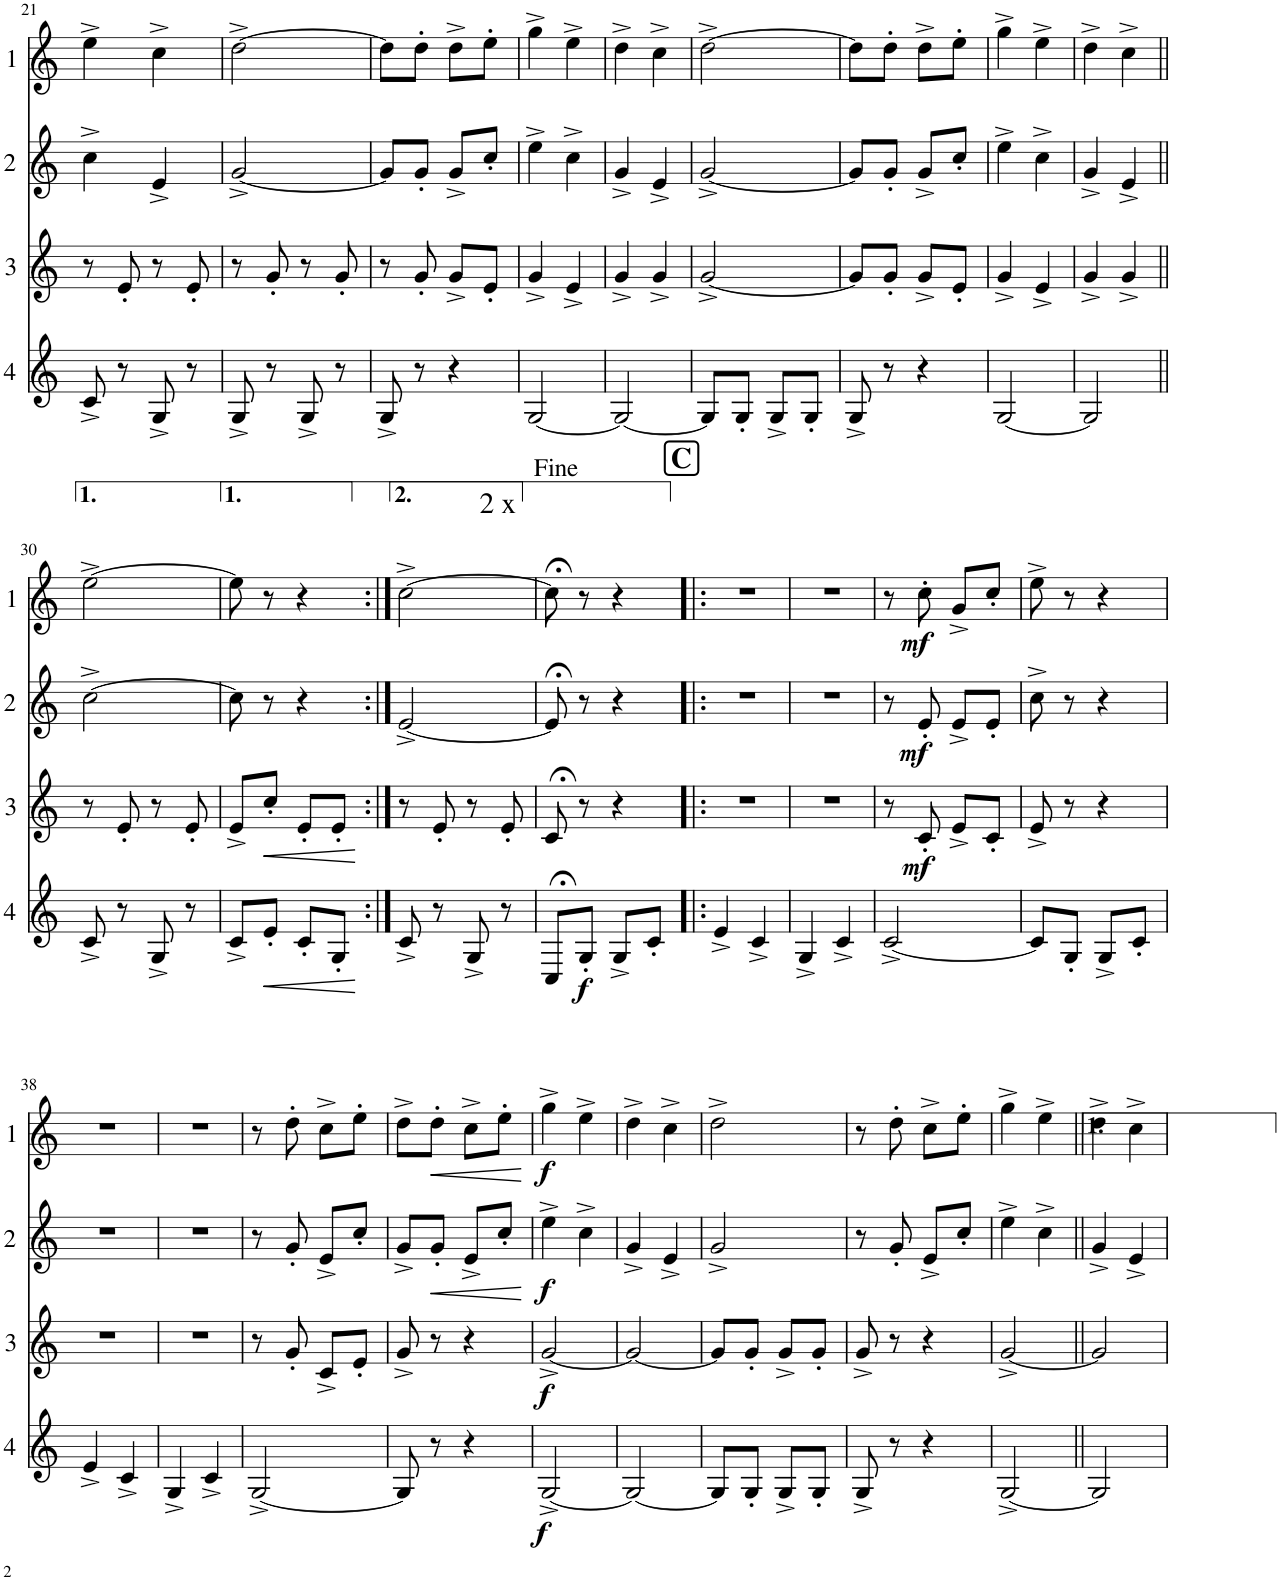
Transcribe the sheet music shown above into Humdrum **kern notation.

**kern	**dynam	**kern	**dynam	**kern	**dynam	**kern	**dynam
*part4	*part4	*part3	*part3	*part2	*part2	*part1	*part1
*staff4	*staff4	*staff3	*staff3	*staff2	*staff2	*staff1	*staff1
*I"Cor 4	*	*I"Cor 3	*	*I"Cor 2	*	*I"Cor 1	*
!!LO:PB:g=z
*clefG2	*	*clefG2	*	*clefG2	*	*clefG2	*
*Trd4c7	*	*Trd4c7	*	*Trd4c7	*	*Trd4c7	*
*k[]	*	*k[]	*	*k[]	*	*k[]	*
*M2/4	*	*M2/4	*	*M2/4	*	*M2/4	*
=21	=21	=21	=21	=21	=21	=21	=21
8c^/	.	8r	.	4cc^\	.	4ee^\	.
8r	.	8e'/	.	.	.	.	.
8G^/	.	8r	.	4e^/	.	4cc^\	.
8r	.	8e'/	.	.	.	.	.
=22	=22	=22	=22	=22	=22	=22	=22
8G^/	.	8r	.	[2g^/	.	[2dd^\	.
8r	.	8g'/	.	.	.	.	.
8G^/	.	8r	.	.	.	.	.
8r	.	8g'/	.	.	.	.	.
=23	=23	=23	=23	=23	=23	=23	=23
8G^/	.	8r	.	8g/L]	.	8dd\L]	.
8r	.	8g'/	.	8g'/J	.	8dd'\J	.
4r	.	8g^/L	.	8g^/L	.	8dd^\L	.
.	.	8e'/J	.	8cc'/J	.	8ee'\J	.
=24	=24	=24	=24	=24	=24	=24	=24
[2G/	.	4g^/	.	4ee^\	.	4gg^\	.
.	.	4e^/	.	4cc^\	.	4ee^\	.
=25	=25	=25	=25	=25	=25	=25	=25
2G/_	.	4g^/	.	4g^/	.	4dd^\	.
.	.	4g^/	.	4e^/	.	4cc^\	.
=26	=26	=26	=26	=26	=26	=26	=26
8G/L]	.	[2g^/	.	[2g^/	.	[2dd^\	.
8G'/J	.	.	.	.	.	.	.
8G^/L	.	.	.	.	.	.	.
8G'/J	.	.	.	.	.	.	.
=27	=27	=27	=27	=27	=27	=27	=27
8G^/	.	8g/L]	.	8g/L]	.	8dd\L]	.
8r	.	8g'/J	.	8g'/J	.	8dd'\J	.
4r	.	8g^/L	.	8g^/L	.	8dd^\L	.
.	.	8e'/J	.	8cc'/J	.	8ee'\J	.
=28	=28	=28	=28	=28	=28	=28	=28
[2G/	.	4g^/	.	4ee^\	.	4gg^\	.
.	.	4e^/	.	4cc^\	.	4ee^\	.
=29	=29	=29	=29	=29	=29	=29	=29
2G/]	.	4g^/	.	4g^/	.	4dd^\	.
.	.	4g^/	.	4e^/	.	4cc^\	.
!!LO:LB:g=z
=30||	=30||	=30||	=30||	=30||	=30||	=30||	=30||
8c^/	.	8r	.	[2cc^\	.	[2ee^\	.
8r	.	8e'/	.	.	.	.	.
8G^/	.	8r	.	.	.	.	.
8r	.	8e'/	.	.	.	.	.
=31	=31	=31	=31	=31	=31	=31	=31
8c^/L	.	8e^/L	.	8cc\]	.	8ee\]	.
!	!LO:HP:b	!	!LO:HP:b	!	!	!	!
8e'/J	<	8cc'/J	<	8r	.	8r	.
8c'/L	.	8e'/L	.	4r	.	4r	.
8G'/J	.	8e'/J	.	.	.	.	.
.	[	.	[	.	.	.	.
=32:|!	=32:|!	=32:|!	=32:|!	=32:|!	=32:|!	=32:|!	=32:|!
8c^/	.	8r	.	[2e^/	.	[2cc^\	.
8r	.	8e'/	.	.	.	.	.
8G^/	.	8r	.	.	.	.	.
8r	.	8e'/	.	.	.	.	.
=33	=33	=33	=33	=33	=33	=33	=33
!	!	!	!	!	!	!LO:TX:a:t=2 x	!
8C;</L	.	8c;</	.	8e;</]	.	8cc;<\]	.
!	!LO:DY:b	!	!	!	!	!	!
8G'/J	f	8r	.	8r	.	8r	.
8G^/L	.	4r	.	4r	.	4r	.
8c'/J	.	.	.	.	.	.	.
!!LO:REH:place=s1:a:B:cj:fs=14:t=C
=34!|:	=34!|:	=34!|:	=34!|:	=34!|:	=34!|:	=34!|:	=34!|:
4e^/	.	2r	.	2r	.	2r	.
4c^/	.	.	.	.	.	.	.
=35	=35	=35	=35	=35	=35	=35	=35
4G^/	.	2r	.	2r	.	2r	.
4c^/	.	.	.	.	.	.	.
=36	=36	=36	=36	=36	=36	=36	=36
[2c^/	.	8r	.	8r	.	8r	.
!	!	!	!LO:DY:b	!	!LO:DY:b	!	!LO:DY:b
.	.	8c'/	mf	8e'/	mf	8cc'\	mf
.	.	8e^/L	.	8e^/L	.	8g^/L	.
.	.	8c'/J	.	8e'/J	.	8cc'/J	.
=37	=37	=37	=37	=37	=37	=37	=37
8c/L]	.	8e^/	.	8cc^\	.	8ee^\	.
8G'/J	.	8r	.	8r	.	8r	.
8G^/L	.	4r	.	4r	.	4r	.
8c'/J	.	.	.	.	.	.	.
!!LO:LB:g=z
=38	=38	=38	=38	=38	=38	=38	=38
4e^/	.	2r	.	2r	.	2r	.
4c^/	.	.	.	.	.	.	.
=39	=39	=39	=39	=39	=39	=39	=39
4G^/	.	2r	.	2r	.	2r	.
4c^/	.	.	.	.	.	.	.
=40	=40	=40	=40	=40	=40	=40	=40
[2G^/	.	8r	.	8r	.	8r	.
.	.	8g'/	.	8g'/	.	8dd'\	.
.	.	8c^/L	.	8e^/L	.	8cc^\L	.
.	.	8e'/J	.	8cc'/J	.	8ee'\J	.
=41	=41	=41	=41	=41	=41	=41	=41
8G/]	.	8g^/	.	8g^/L	.	8dd^\L	.
!	!	!	!	!	!LO:HP:b	!	!LO:HP:b
8r	.	8r	.	8g'/J	<	8dd'\J	<
4r	.	4r	.	8e^/L	.	8cc^\L	.
.	.	.	.	8cc'/J	.	8ee'\J	.
.	.	.	.	.	[	.	[
=42	=42	=42	=42	=42	=42	=42	=42
!	!LO:DY:b	!	!LO:DY:b	!	!LO:DY:b	!	!LO:DY:b
[2G^/	f	[2g^/	f	4ee^\	f	4gg^\	f
.	.	.	.	4cc^\	.	4ee^\	.
=43	=43	=43	=43	=43	=43	=43	=43
2G/_	.	2g/_	.	4g^/	.	4dd^\	.
.	.	.	.	4e^/	.	4cc^\	.
=44	=44	=44	=44	=44	=44	=44	=44
8G/L]	.	8g/L]	.	2g^/	.	2dd^\	.
8G'/J	.	8g'/J	.	.	.	.	.
8G^/L	.	8g^/L	.	.	.	.	.
8G'/J	.	8g'/J	.	.	.	.	.
=45	=45	=45	=45	=45	=45	=45	=45
8G^/	.	8g^/	.	8r	.	8r	.
8r	.	8r	.	8g'/	.	8dd'\	.
4r	.	4r	.	8e^/L	.	8cc^\L	.
.	.	.	.	8cc'/J	.	8ee'\J	.
=46	=46	=46	=46	=46	=46	=46	=46
[2G^/	.	[2g^/	.	4ee^\	.	4gg^\	.
.	.	.	.	4cc^\	.	4ee^\	.
=47||	=47||	=47||	=47||	=47||	=47||	=47||	=47||
2G/]	.	2g/]	.	4g^/	.	4dd^\	.
.	.	.	.	4e^/	.	4cc^\	.
=	=	=	=	=	=	=	=
*-	*-	*-	*-	*-	*-	*-	*-
